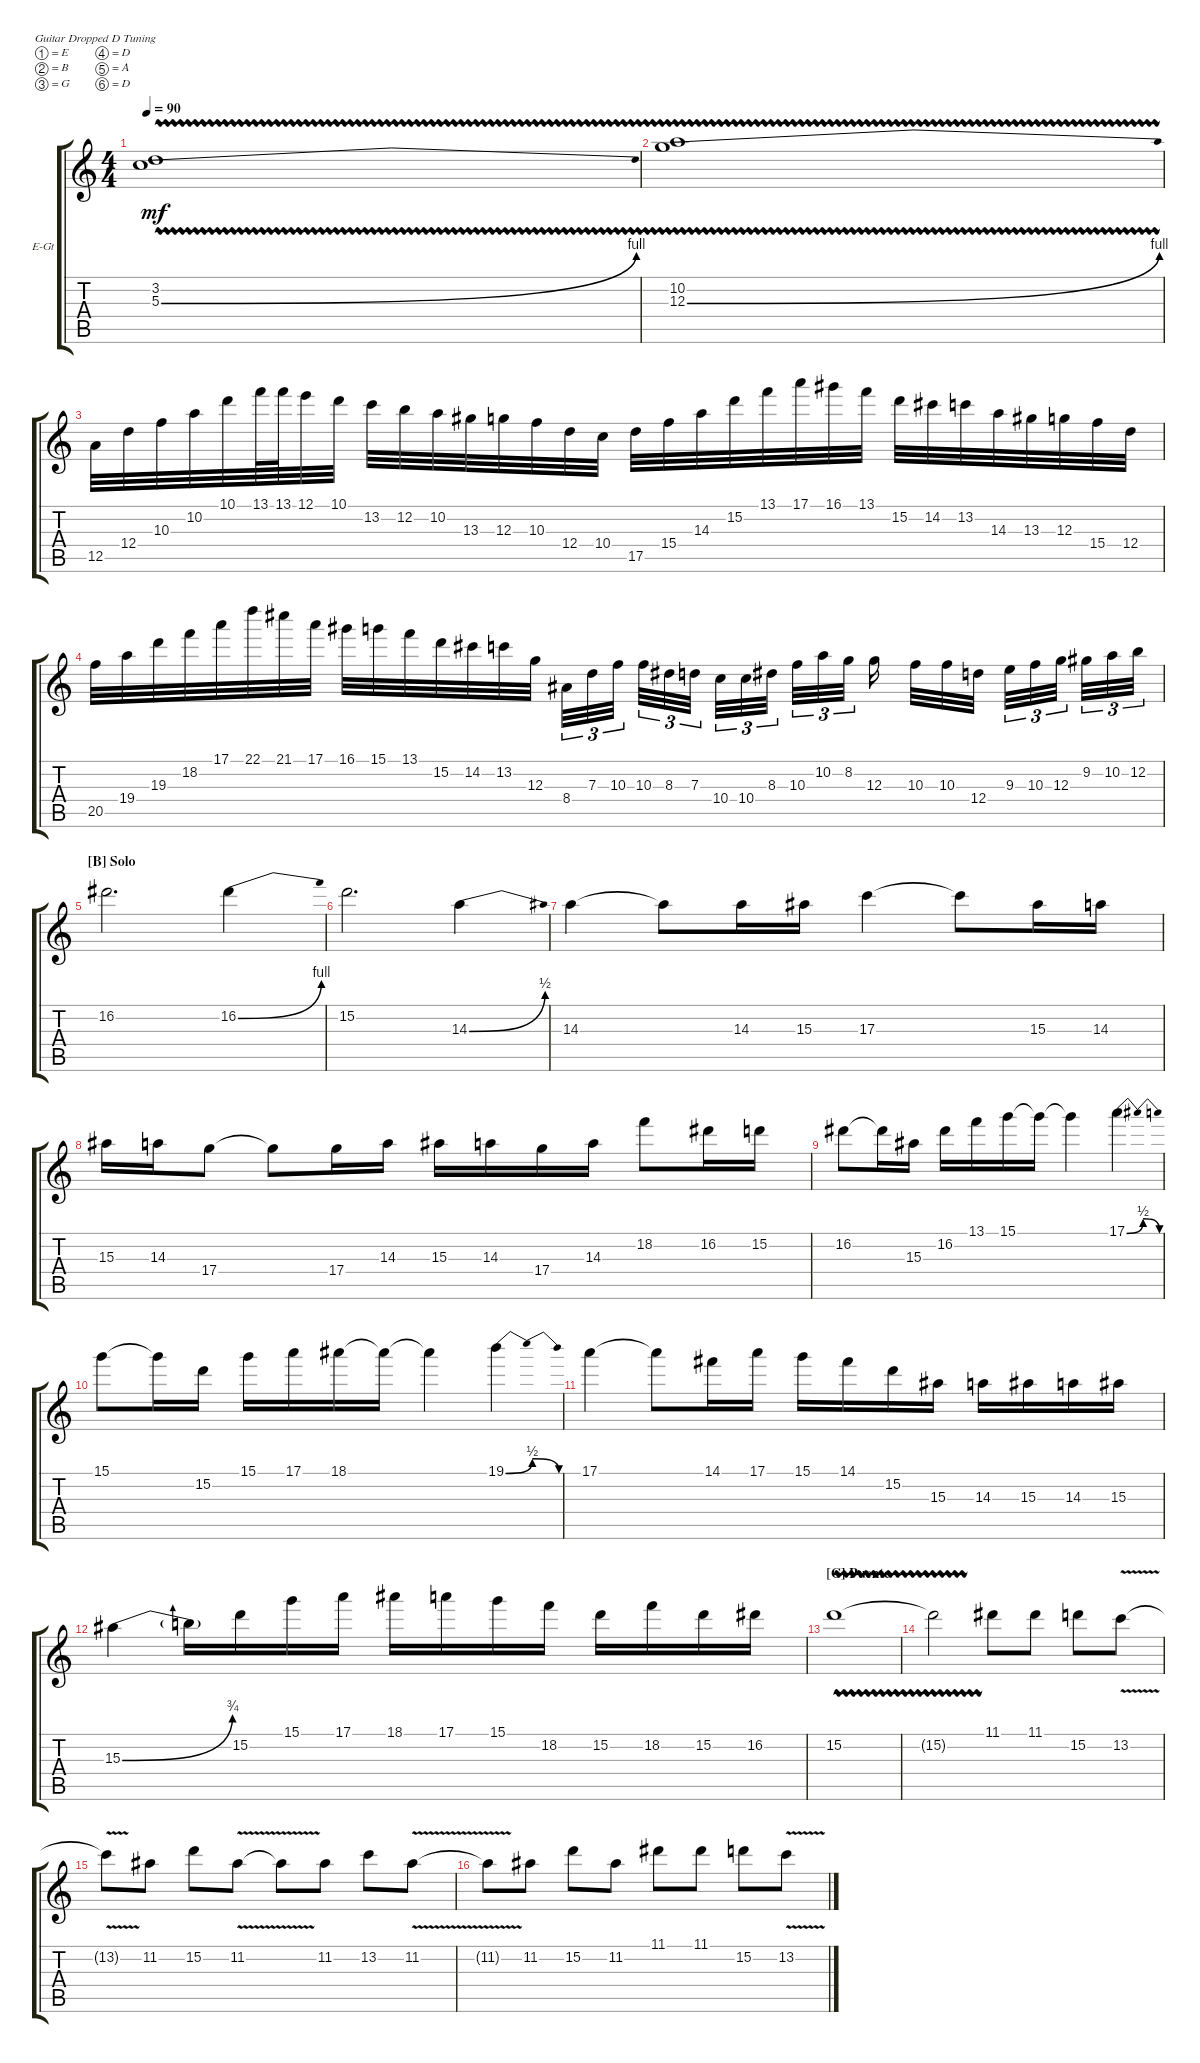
\bracketExtendMode groupsimilarinstruments
\firstSystemTrackNameOrientation horizontal
\otherSystemsTrackNameOrientation horizontal
\track ("Synyster Gates" "E-Gt") {instrument distortionguitar}
\staff {score tabs}
\tuning (E4 B3 G3 D3 A2 D2)
\ts (4 4)
\tempo 90
\clef g2
\scale
0.518467
\ks c
(3.2 5.3{be (bend 0 0 60 4) vw}).1{dy mf} |
\scale
0.481279 (10.2 12.3{be (bend 0 0 59.4 4) vw}).1 |
12.5.32 12.4.32 10.3.32 10.2.32 10.1.32 13.1.64 13.1.64 12.1.32 10.1.32 13.2.32 12.2.32 10.2.32 13.3.32 12.3.32 10.3.32 12.4.32 10.4.32 17.5.32 15.4.32 14.3.32 15.2.32 13.1.32 17.1.32 16.1.32 13.1.32 15.2.32 14.2.32 13.2.32 14.3.32 13.3.32 12.3.32 15.4.32 12.4.32 |
20.5.32 19.4.32 19.3.32 18.2.32 17.1.32 22.1.32 21.1.32 17.1.32 16.1.32 15.1.32 13.1.32 15.2.32 14.2.32 13.2.32 12.3.32 8.4.32{tu (3 2)} 7.3.32{tu (3 2)} 10.3.32{tu (3 2)} 10.3.32{tu (3 2)} 8.3.32{tu (3 2)} 7.3.32{tu (3 2)} 10.4.32{tu (3 2)} 10.4.32{tu (3 2)} 8.3.32{tu (3 2)} 10.3.32{tu (3 2)} 10.2.32{tu (3 2)} 8.2.32{tu (3 2)} 12.3.16 10.3.32 10.3.32 12.4.32 9.3.32{tu (3 2)} 10.3.32{tu (3 2)} 12.3.32{tu (3 2)} 9.2.32{tu (3 2)} 10.2.32{tu (3 2)} 12.2.32{tu (3 2)} |
\section ("B" "Solo")
16.2.2{d} 16.2{be (bend 0 0 30.599999999999998 4)}.4 |
15.2.2{d} 14.3{be (bend 0 0 30.599999999999998 2)}.4 |
14.3.4 14.3{t}.8 14.3.16 15.3.16 17.3.4 17.3{t}.8 15.3.16 14.3.16 |
15.3.16 14.3.16 17.4.8 17.4{t}.8 17.4.16 14.3.16 15.3.16 14.3.16 17.4.16 14.3.16 18.2.8 16.2.16 15.2.16 |
16.2.8 16.2{t}.16 15.3.16 16.2.16 13.1.16 15.1.16 15.1{t}.16 15.1{t}.4 17.1{be (bendrelease 0 0 15 2 30.599999999999998 2 49.199999999999996 0)}.4 |
15.1.8 15.1{t}.16 15.2.16 15.1.16 17.1.16 18.1.16 18.1{t}.16 18.1{t}.4 19.1{be (bendrelease 0 0 15 2 30.599999999999998 2 49.199999999999996 0)}.4 |
17.1.4 17.1{t}.8 14.1.16 17.1.16 15.1.16 14.1.16 15.2.16 15.3.16 14.3.16 15.3.16 14.3.16 15.3.16 |
15.3{be (bend 0 0 30 3)}.4 15.3{t}.16 15.2.16 15.1.16 17.1.16 18.1.16 17.1.16 15.1.16 18.2.16 15.2.16 18.2.16 15.2.16 16.2.16 |
\section ("C" "Puente")
15.2{vw}.1 |
15.2{vw t}.2 11.1.8 11.1.8 15.2.8 13.2{v}.8 |
13.2{v t}.8 11.2.8 15.2.8 11.2{v}.8 11.2{v t}.8 11.2.8 13.2.8 11.2{v}.8 |
11.2{v t}.8 11.2.8 15.2.8 11.2.8 11.1.8 11.1.8 15.2.8 13.2{v}.8
